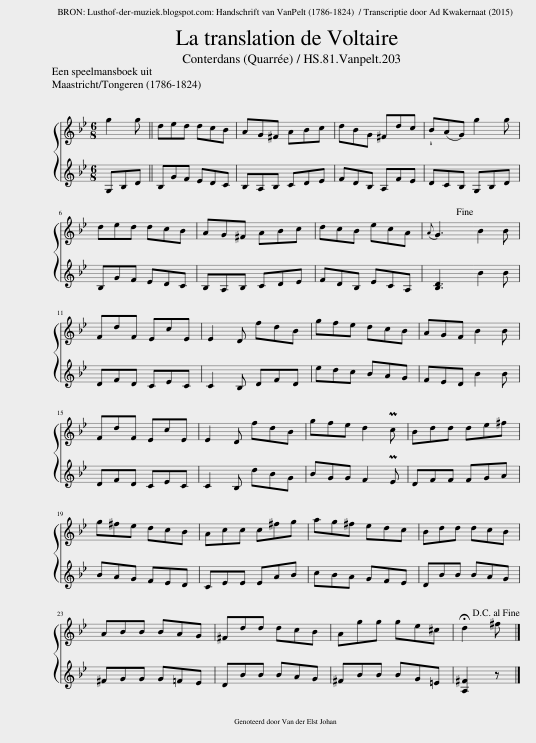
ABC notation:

X:1
%%score { 1 2 }
L:1/8
Q:1/4=150
M:6/8
I:linebreak $
K:Bb
V:1 treble
V:2 treble
V:1
 g2 g || ded dcB | AG^F ABc | dBG ^Fdc | !wedge!B(AG) g2 g |$ %5
 ded dcB | AG^F ABc | dcB ecA |{A} G3!fine! | B2 B |$ %10
 FdF EcE | E2 D fdB | gfe dcB | AGF B2 B |$ FdF EcE | %15
 E2 D fdB | gfe d2 Pc | Bdd de^f |$ g^fe dcB | Acc c^fg | %20
 ag^f edc | Bdd dcB |$ ABB BAG | ^Fdd dcB | Agg ge^c | %25
 !fermata!d2 ^f!D.C.! |] %26
V:2
 G,B,D || B,GF EDC | B,A,B, CDE | FDB, A,FE | DCB, G,B,D |$ %5
 B,GF EDC | B,A,B, CDE | FDB, ECA, | [B,D]3 | B2 B |$ %10
 DFD CEC | C2 B, DFD | edc BAG | FED B2 B |$ DFD CEC | %15
 C2 B, dBG | BGG F2 PE | DFF FGA |$ BAG FED | CEE EAB | %20
 cBA GFE | DBB BAG |$ ^FGG G=FE | DBB BAG | ^FBB BG=E | %25
 [A,^F]2 z |] %26
